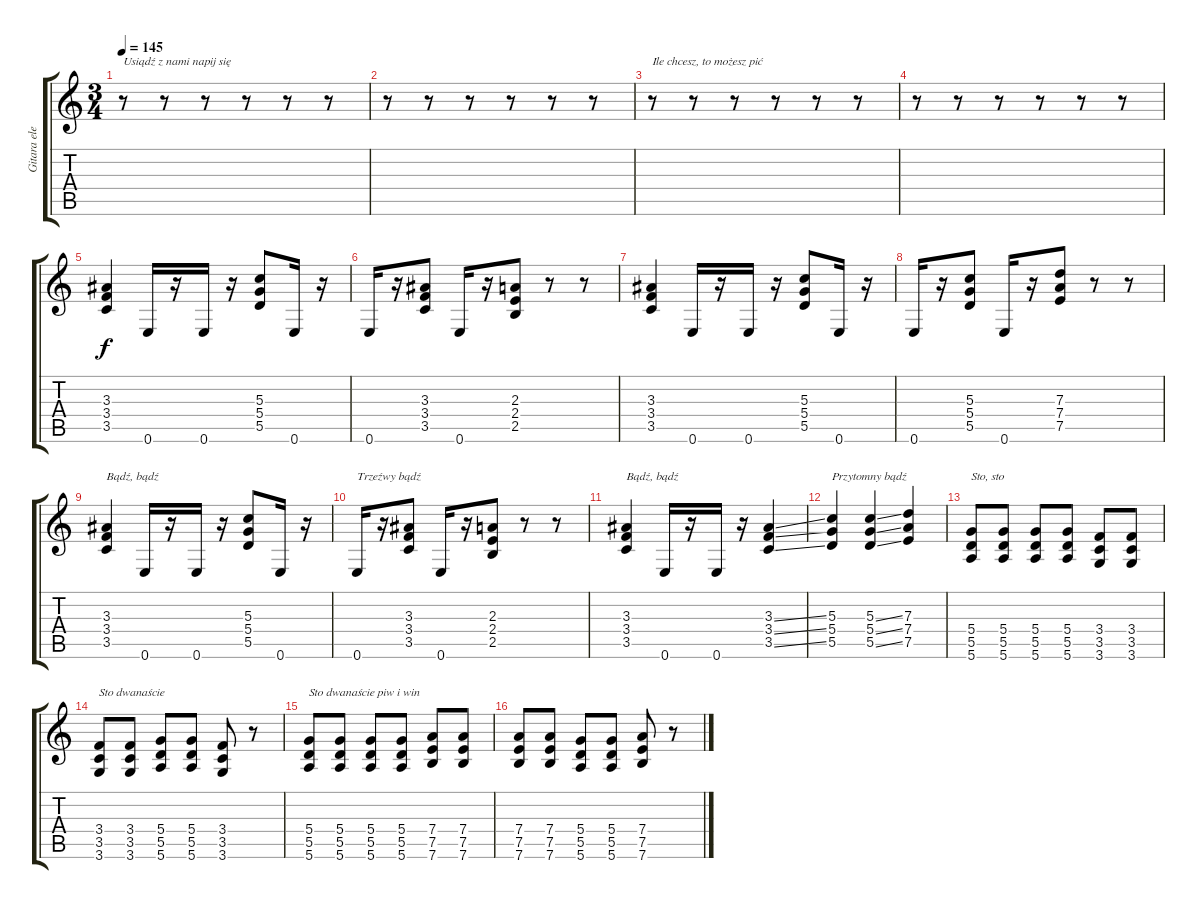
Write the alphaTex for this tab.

\track ("Gitara elektryczna" "Gitara ele") {instrument distortionguitar}
\staff {score tabs}
\tuning (E4 B3 G3 D3 A2 E2) {hide}
\ts (3 4)
\tempo 145
\clef g2
\ks c
r.8{txt "Usiądź z nami napij się" dy f} r.8 r.8 r.8 r.8 r.8 |
r.8 r.8 r.8 r.8 r.8 r.8 |
r.8{txt "Ile chcesz, to możesz pić"} r.8 r.8 r.8 r.8 r.8 |
r.8 r.8 r.8 r.8 r.8 r.8 |
(3.3 3.4 3.5).4 0.6.16 r.16 0.6.16 r.16 (5.3 5.4 5.5).8 0.6.16 r.16 |
0.6.16 r.16 (3.3 3.4 3.5).8 0.6.16 r.16 (2.3 2.4 2.5).8 r.8 r.8 |
(3.3 3.4 3.5).4 0.6.16 r.16 0.6.16 r.16 (5.3 5.4 5.5).8 0.6.16 r.16 |
0.6.16 r.16 (5.3 5.4 5.5).8 0.6.16 r.16 (7.3 7.4 7.5).8 r.8 r.8 |
(3.3 3.4 3.5).4{txt "Bądź, bądź"} 0.6.16 r.16 0.6.16 r.16 (5.3 5.4 5.5).8 0.6.16 r.16 |
0.6.16{txt "Trzeźwy bądź"} r.16 (3.3 3.4 3.5).8 0.6.16 r.16 (2.3 2.4 2.5).8 r.8 r.8 |
(3.3 3.4 3.5).4{txt "Bądź, bądź"} 0.6.16 r.16 0.6.16 r.16 (3.3{ss} 3.4{ss} 3.5{ss}).4 |
(5.3 5.4 5.5).4{txt "Przytomny bądź"} (5.3{ss} 5.4{ss} 5.5{ss}).4 (7.3 7.4 7.5).4 |
(5.4 5.5 5.6).8{txt "Sto, sto"} (5.4 5.5 5.6).8 (5.4 5.5 5.6).8 (5.4 5.5 5.6).8 (3.4 3.5 3.6).8 (3.4 3.5 3.6).8 |
(3.4 3.5 3.6).8{txt "Sto dwanaście"} (3.4 3.5 3.6).8 (5.4 5.5 5.6).8 (5.4 5.5 5.6).8 (3.4 3.5 3.6).8 r.8 |
(5.4 5.5 5.6).8{txt "Sto dwanaście piw i win"} (5.4 5.5 5.6).8 (5.4 5.5 5.6).8 (5.4 5.5 5.6).8 (7.4 7.5 7.6).8 (7.4 7.5 7.6).8 |
(7.4 7.5 7.6).8 (7.4 7.5 7.6).8 (5.4 5.5 5.6).8 (5.4 5.5 5.6).8 (7.4 7.5 7.6).8 r.8
